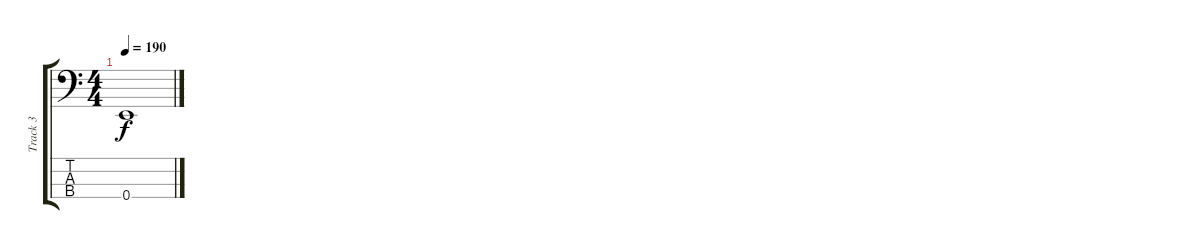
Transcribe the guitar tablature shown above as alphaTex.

\track ("Track 3" "Track 3") {instrument electricbasspick}
\staff {score tabs}
\tuning (G2 D2 A1 E1) {hide}
\ts (4 4)
\tempo 190
\clef f4
\ks c
0.4.1{dy f}
